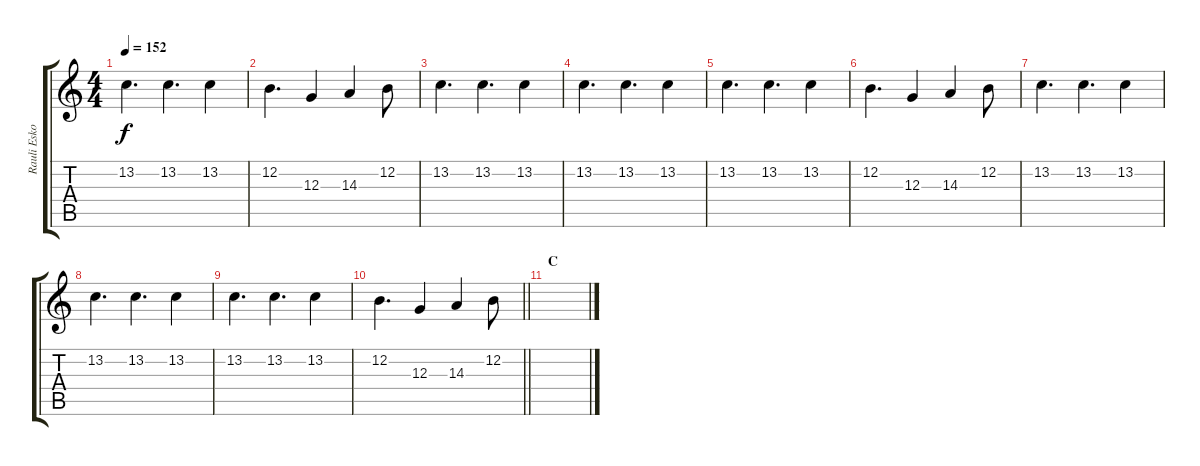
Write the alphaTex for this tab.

\track ("Rauli Eskolin" "Rauli Esko") {instrument acousticgrandpiano}
\staff {score tabs}
\tuning (E4 B3 G3 D3 A2 E2) {hide}
\ts (4 4)
\tempo 152
\clef g2
\ks aminor
13.2.4{d dy f} 13.2.4{d} 13.2.4 |
12.2.4{d} 12.3.4 14.3.4 12.2.8 |
13.2.4{d} 13.2.4{d} 13.2.4 |
13.2.4{d} 13.2.4{d} 13.2.4 |
13.2.4{d} 13.2.4{d} 13.2.4 |
12.2.4{d} 12.3.4 14.3.4 12.2.8 |
13.2.4{d} 13.2.4{d} 13.2.4 |
13.2.4{d} 13.2.4{d} 13.2.4 |
13.2.4{d} 13.2.4{d} 13.2.4 |
\barLineRight lightlight
12.2.4{d} 12.3.4 14.3.4 12.2.8 |
\section ("" "C")
